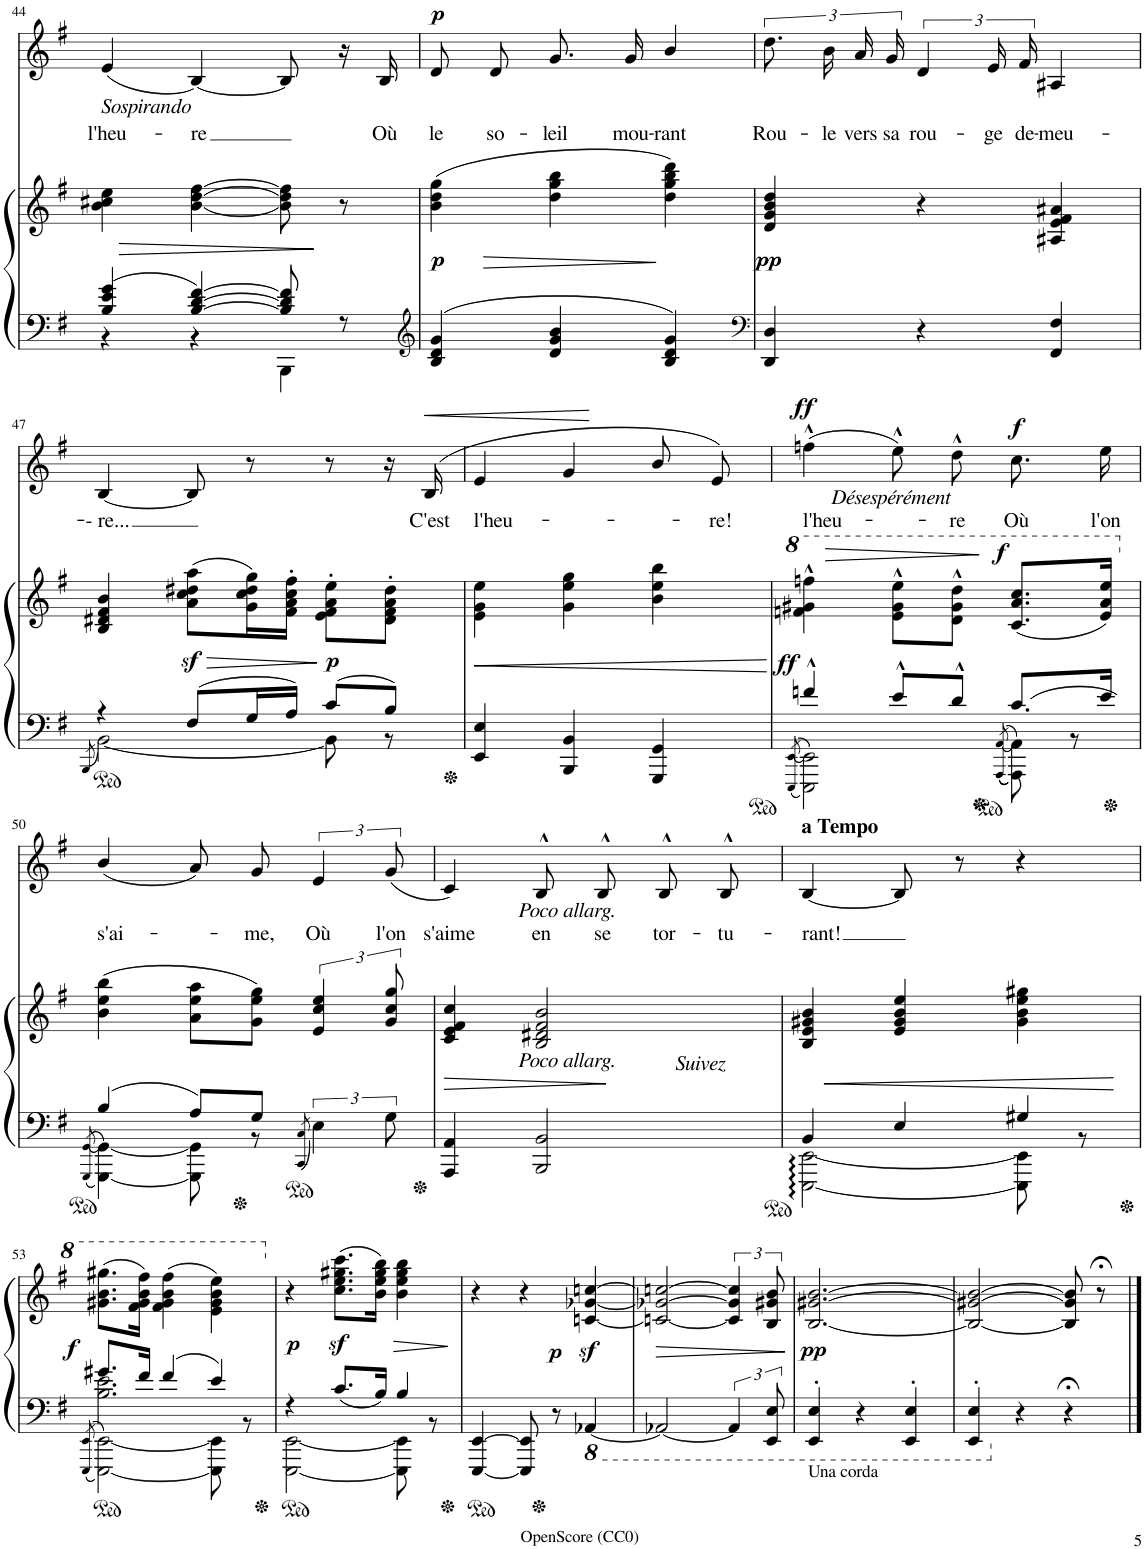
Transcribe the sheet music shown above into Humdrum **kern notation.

**kern	**kern	**dynam	**kern	**text	**dynam
*part2	*part2	*part2	*part1	*part1	*part1
*staff3	*staff2	*staff2/3	*staff1	*staff1	*staff1
*I"Piano	*	*	*I"Chant Voice	*	*
*I'Pno	*	*	*	*	*
!!LO:PB:g=z
*clefF4	*clefG2	*	*clefG2	*	*
*k[f#]	*k[f#]	*	*k[f#]	*	*
*M3/4	*M3/4	*	*M3/4	*	*
=44	=44	=44	=44	=44	=44
*^	*	*	*	*	*
!	!	!	!	!LO:TX:b:i:t=Sospirando	!	!
!	!	!	!LO:HP:b	!	!LO:LY:b	!
4B/ 4e/ 4g/	4r	4b\ 4cc#X\ 4ee\	>	(4e/	l'heu-	.
!	!	!	!	!	!LO:LY:b	!
[>4B/ [4d/ [4f#/	4r	[4b\ [4dd\ [4ff#\	.	[4B/)	-re	.
8B/] 8d/] 8f#/]	4BBB^^\	8b\] 8dd\] 8ff#\]	.	8B/]	.	.
8r	.	8r	.	16r	.	.
!	!	!	!	!	!LO:LY:b	!
.	.	.	.	16B/	Où	.
*v	*v	*	*	*	*	*
=45	=45	=45	=45	=45	=45
*clefG2	*	*	*	*	*
!	!	!LO:HP:b	!	!LO:LY:b	!
!	!	!LO:DY:n=1:b	!	!	!LO:DY:a
4B/ 4d/ 4g/	(4b\ 4dd\ 4gg\	> p	8d/L	le	p
!	!	!	!	!LO:LY:b	!
.	.	.	8d/J	so-	.
!	!	!	!	!LO:LY:b	!
4d/ 4g/ 4b/	4dd\ 4gg\ 4bb\	.	8.g/L	-leil	.
!	!	!	!	!LO:LY:b	!
.	.	.	16g/Jk	mou-	.
!	!	!	!	!LO:LY:b	!
4B/ 4d/ 4g/	4dd\ 4gg\ 4bb\ 4ddd\)	]	4b/	-rant	.
=46	=46	=46	=46	=46	=46
*clefF4	*	*	*	*	*
!	!	!LO:DY:b	!	!LO:LY:b	!
4DD/ 4D/	4d/ 4g/ 4b/ 4dd/	pp	12.dd\L	Rou-	.
!	!	!	!	!LO:LY:b	!
.	.	.	24b\L	-le	.
!	!	!	!	!LO:LY:b	!
.	.	.	24a\	vers	.
!	!	!	!	!LO:LY:b	!
.	.	.	24g\JJ	sa	.
!	!	!	!	!LO:LY:b	!
4r	4r	.	6d/	rou-	.
!	!	!	!	!LO:LY:b	!
.	.	.	24e/LL	-ge	.
!	!	!	!	!LO:LY:b	!
.	.	.	24f#/JJ	de-	.
!	!	!	!	!LO:LY:b	!
4FF#/ 4F#/	4A#X/ 4e/ 4f#/ 4a#X/	.	4A#X/	-meu-	.
!!LO:LB:g=z
=47	=47	=47	=47	=47	=47
*^	*	*	*	*	*
.	8qBBB/	.	.	.	.	.
!	!	!	!	!	!LO:LY:b	!
4r	[2BB\	4B/ 4d#X/ 4f#/ 4b/	.	[4B/	-- re...	.
!	!	!	!LO:HP:b	!	!	!
8F#/L	.	(8a\z< 8cc\z< 8dd#X\z< 8aa\z<L	>	8B/]	.	.
16G/L	.	16g\ 16cc\ 16dd#\ 16gg\L)	.	8r	.	.
16A/JJ	.	16f#\' 16a\' 16cc\' 16ff#\'JJ	.	.	.	.
!	!	!	!LO:DY:n=1:b	!	!	!
8c/L	8BB\]	8e\' 8f#\' 8a\' 8ee\'L	] p	8r	.	.
8B/J	8r	8d#\' 8f#\' 8a\' 8dd#\'J	.	16r	.	.
!	!	!	!	!	!LO:LY:b	!LO:HP:b
.	.	.	.	(>16B/	C'est	<
*v	*v	*	*	*	*	*
=48	=48	=48	=48	=48	=48
!	!	!LO:HP:b	!	!LO:LY:b	!
4EE/ 4E/	4e\ 4g\ 4ee\	<	4e/	l'heu-	.
4BBB/ 4BB/	4g\ 4ee\ 4gg\	.	4g/	.	.
4GGG/ 4GG/	4b\ 4ee\ 4bb\	.	8b/L	.	[
!	!	!	!	!LO:LY:b	!
.	.	.	8e/J)	-re!	.
.	.	]	.	.	.
=49	=49	=49	=49	=49	=49
*^	*	*	*	*	*
.	8qEEE/ 8qEE/	.	.	.	.	.
!	!	!	!	!LO:TX:b:i:t=Désespérément	!	!
!	!	!	!LO:HP:b	!	!LO:LY:b	!
!	!	!	!LO:DY:n=1:b	!	!	!LO:DY:a
4fn^^/	2EEE\ 2EE\	4ffn\^^ 4gg#X\^^ 4fffn\^^	> ff	(4ffn^^\	l'heu-	ff
*	*	*8va	*	*	*	*
8e^^/L	.	8ee\^^ 8gg#\^^ 8eee\^^L	.	8ee^^\L)	.	.
!	!	!	!	!	!LO:LY:b	!
8d^^/J	.	8dd\^^ 8gg#\^^ 8ddd\^^J	.	8dd^^\J	-re	.
.	8qAAA/ 8qAA/	.	.	.	.	.
!	!	!	!LO:DY:n=2:a	!	!LO:LY:b	!LO:DY:a
8.c/L	8AAA\ 8AA\	(8.cc/ 8.aa/ 8.ccc/L	[ f	8.cc\L	Où	f
.	8r	.	.	.	.	.
!	!	!	!	!	!LO:LY:b	!
16e/Jk	.	16ee/ 16aa/ 16eee/Jk)	.	16ee\Jk	l'on	.
!!LO:LB:g=z
=50	=50	=50	=50	=50	=50	=50
.	8qGGG/ 8qGG/	.	.	.	.	.
*	*	*X8va	*	*	*	*
!	!	!	!	!	!LO:LY:b	!
4B/	[4GGG\ [4GG\	(4b\ 4ee\ 4bb\	.	(4b/	s'ai-	.
8A/L	8GGG\] 8GG\]	8a\ 8ee\ 8aa\L	.	8a/L)	.	.
!	!	!	!	!	!LO:LY:b	!
8G/J	8r	8g\ 8ee\ 8gg\J)	.	8g/J	-me,	.
8qCC/ 8qC/	.	.	.	.	.	.
!	!	!	!	!	!LO:LY:b	!
6E\	4ryy	6e/ 6cc/ 6ee/	.	6e/	Où	.
!	!	!	!	!	!LO:LY:b	!
12G\	.	12g/ 12cc/ 12gg/	.	(12g/	l'on	.
*v	*v	*	*	*	*	*
=51	=51	=51	=51	=51	=51
!	!	!LO:HP:b	!	!LO:LY:b	!
4AAA/ 4AA/	4c/ 4e/ 4f#/ 4cc/	>	4c/)	s'aime	.
!	!	!	!LO:TX:b:i:t=Poco allarg.	!	!
!	!LO:TX:b:i:t=Poco allarg.	!	!	!	!
!	!LO:TX:b:i:t=Suivez	!	!	!	!
!	!	!	!	!LO:LY:b	!
2BBB/ 2BB/	2B/ 2d#X/ 2f#/ 2b/	.	8B^^/L	en	.
!	!	!	!	!LO:LY:b	!
.	.	.	8B^^/J	se	.
!	!	!	!	!LO:LY:b	!
.	.	.	8B^^/L	tor-	.
!	!	!	!	!LO:LY:b	!
.	.	.	8B^^/J	-tu-	.
.	.	]	.	.	.
=52	=52	=52	=52	=52	=52
*^	*	*	*	*	*
!	!	!	!	!LO:TX:a:B:t=a Tempo	!	!
!	!	!	!LO:HP:b	!	!LO:LY:b	!
4BB/	[<2EEE\ [<2EE\	4B/ 4e/ 4g#X/ 4b/	<	[4B/	-rant!	.
4E/	.	4e/ 4g#/ 4b/ 4ee/	.	8B/]	.	.
.	.	.	.	8r	.	.
4G#X/	8EEE\] 8EE\]	4g#\ 4b\ 4ee\ 4gg#X\	.	4r	.	.
.	8r	.	.	.	.	.
*v	*v	*	*	*	*	*
.	.	]	.	.	.
!!LO:LB:g=z
=53	=53	=53	=53	=53	=53
*^	*	*	*	*	*
*	*^	*	*	*	*	*
.	.	8qEEE/ 8qEE/	.	.	.	.	.
*	*	*	*8va	*	*	*	*
!	!	!	!	!LO:DY:b	!	!	!
8.g#X/L	2.B\ 2.e\	[<2EEE\ [<2EE\	(8.gg#X\ 8.bb\ 8.ggg#X\L	f	2.r	.	.
16f#/Jk	.	.	16ff#\ 16gg#\ 16bb\ 16fff#\Jk)	.	.	.	.
4f#/	.	.	(4ff#\ 4gg#\ 4bb\ 4fff#\	.	.	.	.
4e/	.	8EEE\] 8EE\]	4ee\ 4gg#\ 4bb\ 4eee\)	.	.	.	.
.	.	8r	.	.	.	.	.
*	*v	*v	*	*	*	*	*
=54	=54	=54	=54	=54	=54	=54
*	*	*X8va	*	*	*	*
*	*^	*	*	*	*	*
!	!	!	!	!LO:DY:b	!	!	!
*	*v	*v	*	*	*	*	*
4r	[2EEE\ [2EE\	4r	p	2.r	.	.
!	!	!	!LO:HP:b	!	!	!
8.c/L	.	(8.cc\z< 8.ee\z< 8.gg#X\z< 8.ccc\z<L	>	.	.	.
16B/Jk	.	16b\ 16ee\ 16gg#\ 16bb\Jk)	.	.	.	.
4B/	8EEE\] 8EE\]	4b\ 4ee\ 4gg#\ 4bb\	.	.	.	.
.	8r	.	.	.	.	.
*v	*v	*	*	*	*	*
.	.	[	.	.	.
=55	=55	=55	=55	=55	=55
[4EEE/ [4EE/	4r	.	2.r	.	.
8EEE/] 8EE/]	4r	.	.	.	.
8r	.	.	.	.	.
*8ba	*	*	*	*	*
!	!	!LO:DY:b	!	!	!
[4AAA-X/	[4cn/z< [4g-X/z< [4ccn/z<	p	.	.	.
=56	=56	=56	=56	=56	=56
2AAA-X/_	2cn/_ 2g-X/_ 2ccn/_	.	2.r	.	.
6AAA-/]	6c/] 6g-/] 6cc/]	.	.	.	.
12EEE/ 12EE/	12B/ 12g#X/ 12b/	.	.	.	.
.	.	]	.	.	.
=57	=57	=57	=57	=57	=57
!LO:TX:b:t=Una corda	!	!	!	!	!
!	!	!LO:DY:b	!	!	!
4EEE/'> 4EE/'>	[2.B/ [>2.g#X/ [2.b/	pp	2.r	.	.
4r	.	.	.	.	.
4EEE/'> 4EE/'>	.	.	.	.	.
=58	=58	=58	=58	=58	=58
4EEE/'> 4EE/'>	2B/_ 2g#X/_ 2b/_	.	2.r	.	.
*X8ba	*	*	*	*	*
4r	.	.	.	.	.
4r;<	8B/] 8g#/] 8b/]	.	.	.	.
.	8r;<	.	.	.	.
==	==	==	==	==	==
*-	*-	*-	*-	*-	*-
